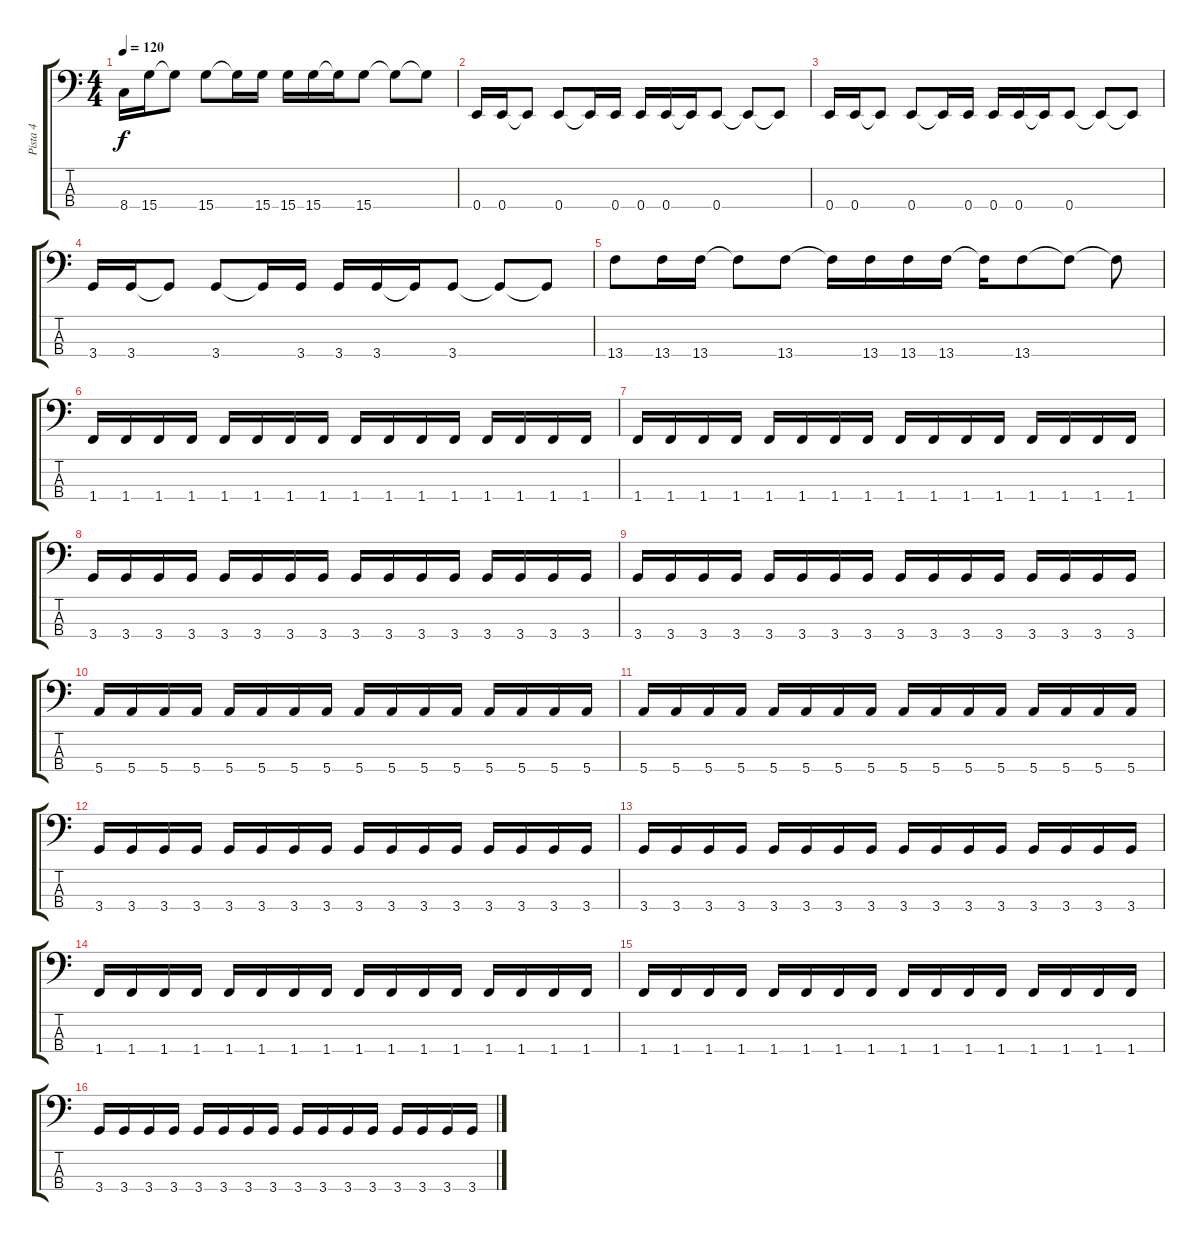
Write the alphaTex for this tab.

\track ("Pista 4" "Pista 4") {instrument electricbasspick}
\staff {score tabs}
\tuning (G2 D2 A1 E1) {hide}
\ts (4 4)
\tempo 120
\clef f4
\ks c
8.4{t}.16{dy f} 15.4.16 15.4{t}.8 15.4.8 15.4{t}.16 15.4.16 15.4.16 15.4.16 15.4{t}.16 15.4.8 15.4{t}.8 15.4{t}.8 |
0.4.16 0.4.16 0.4{t}.8 0.4.8 0.4{t}.16 0.4.16 0.4.16 0.4.16 0.4{t}.16 0.4.8 0.4{t}.8 0.4{t}.8 |
0.4.16 0.4.16 0.4{t}.8 0.4.8 0.4{t}.16 0.4.16 0.4.16 0.4.16 0.4{t}.16 0.4.8 0.4{t}.8 0.4{t}.8 |
3.4.16 3.4.16 3.4{t}.8 3.4.8 3.4{t}.16 3.4.16 3.4.16 3.4.16 3.4{t}.16 3.4.8 3.4{t}.8 3.4{t}.8 |
13.4.8 13.4.16 13.4.16 13.4{t}.8 13.4.8 13.4{t}.16 13.4.16 13.4.16 13.4.16 13.4{t}.16 13.4.8 13.4{t}.8 13.4{t}.8 |
1.4.16 1.4.16 1.4.16 1.4.16 1.4.16 1.4.16 1.4.16 1.4.16 1.4.16 1.4.16 1.4.16 1.4.16 1.4.16 1.4.16 1.4.16 1.4.16 |
1.4.16 1.4.16 1.4.16 1.4.16 1.4.16 1.4.16 1.4.16 1.4.16 1.4.16 1.4.16 1.4.16 1.4.16 1.4.16 1.4.16 1.4.16 1.4.16 |
3.4.16 3.4.16 3.4.16 3.4.16 3.4.16 3.4.16 3.4.16 3.4.16 3.4.16 3.4.16 3.4.16 3.4.16 3.4.16 3.4.16 3.4.16 3.4.16 |
3.4.16 3.4.16 3.4.16 3.4.16 3.4.16 3.4.16 3.4.16 3.4.16 3.4.16 3.4.16 3.4.16 3.4.16 3.4.16 3.4.16 3.4.16 3.4.16 |
5.4.16 5.4.16 5.4.16 5.4.16 5.4.16 5.4.16 5.4.16 5.4.16 5.4.16 5.4.16 5.4.16 5.4.16 5.4.16 5.4.16 5.4.16 5.4.16 |
5.4.16 5.4.16 5.4.16 5.4.16 5.4.16 5.4.16 5.4.16 5.4.16 5.4.16 5.4.16 5.4.16 5.4.16 5.4.16 5.4.16 5.4.16 5.4.16 |
3.4.16 3.4.16 3.4.16 3.4.16 3.4.16 3.4.16 3.4.16 3.4.16 3.4.16 3.4.16 3.4.16 3.4.16 3.4.16 3.4.16 3.4.16 3.4.16 |
3.4.16 3.4.16 3.4.16 3.4.16 3.4.16 3.4.16 3.4.16 3.4.16 3.4.16 3.4.16 3.4.16 3.4.16 3.4.16 3.4.16 3.4.16 3.4.16 |
1.4.16 1.4.16 1.4.16 1.4.16 1.4.16 1.4.16 1.4.16 1.4.16 1.4.16 1.4.16 1.4.16 1.4.16 1.4.16 1.4.16 1.4.16 1.4.16 |
1.4.16 1.4.16 1.4.16 1.4.16 1.4.16 1.4.16 1.4.16 1.4.16 1.4.16 1.4.16 1.4.16 1.4.16 1.4.16 1.4.16 1.4.16 1.4.16 |
3.4.16 3.4.16 3.4.16 3.4.16 3.4.16 3.4.16 3.4.16 3.4.16 3.4.16 3.4.16 3.4.16 3.4.16 3.4.16 3.4.16 3.4.16 3.4.16
